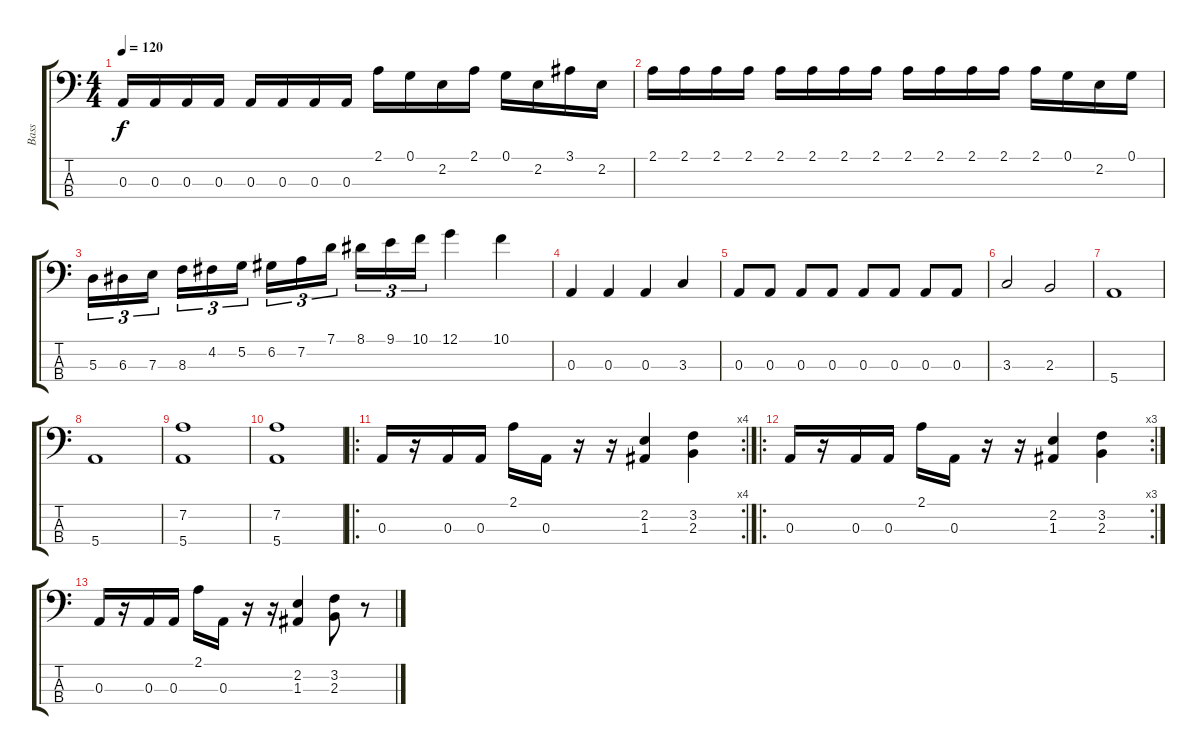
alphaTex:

\track ("Bass" "Bass") {instrument electricbasspick}
\staff {score tabs}
\tuning (G2 D2 A1 E1) {hide}
\ts (4 4)
\tempo 120
\clef f4
\ks c
0.3.16{dy f} 0.3.16 0.3.16 0.3.16 0.3.16 0.3.16 0.3.16 0.3.16 2.1.16 0.1.16 2.2.16 2.1.16 0.1.16 2.2.16 3.1.16 2.2.16 |
2.1.16 2.1.16 2.1.16 2.1.16 2.1.16 2.1.16 2.1.16 2.1.16 2.1.16 2.1.16 2.1.16 2.1.16 2.1.16 0.1.16 2.2.16 0.1.16 |
5.3.16{tu (3 2)} 6.3.16{tu (3 2)} 7.3.16{tu (3 2)} 8.3.16{tu (3 2)} 4.2.16{tu (3 2)} 5.2.16{tu (3 2)} 6.2.16{tu (3 2)} 7.2.16{tu (3 2)} 7.1.16{tu (3 2)} 8.1.16{tu (3 2)} 9.1.16{tu (3 2)} 10.1.16{tu (3 2)} 12.1.4 10.1.4 |
0.3.4 0.3.4 0.3.4 3.3.4 |
0.3.8 0.3.8 0.3.8 0.3.8 0.3.8 0.3.8 0.3.8 0.3.8 |
3.3.2 2.3.2 |
5.4.1 |
5.4.1 |
(7.2 5.4).1 |
(7.2 5.4).1 |
\ro
\rc 4
0.3.16 r.16 0.3.16 0.3.16 2.1.16 0.3.16 r.16 r.16 (2.2 1.3).4 (3.2 2.3).4 |
\ro
\rc 3
0.3.16 r.16 0.3.16 0.3.16 2.1.16 0.3.16 r.16 r.16 (2.2 1.3).4 (3.2 2.3).4 |
0.3.16 r.16 0.3.16 0.3.16 2.1.16 0.3.16 r.16 r.16 (2.2 1.3).4 (3.2 2.3).8 r.8
